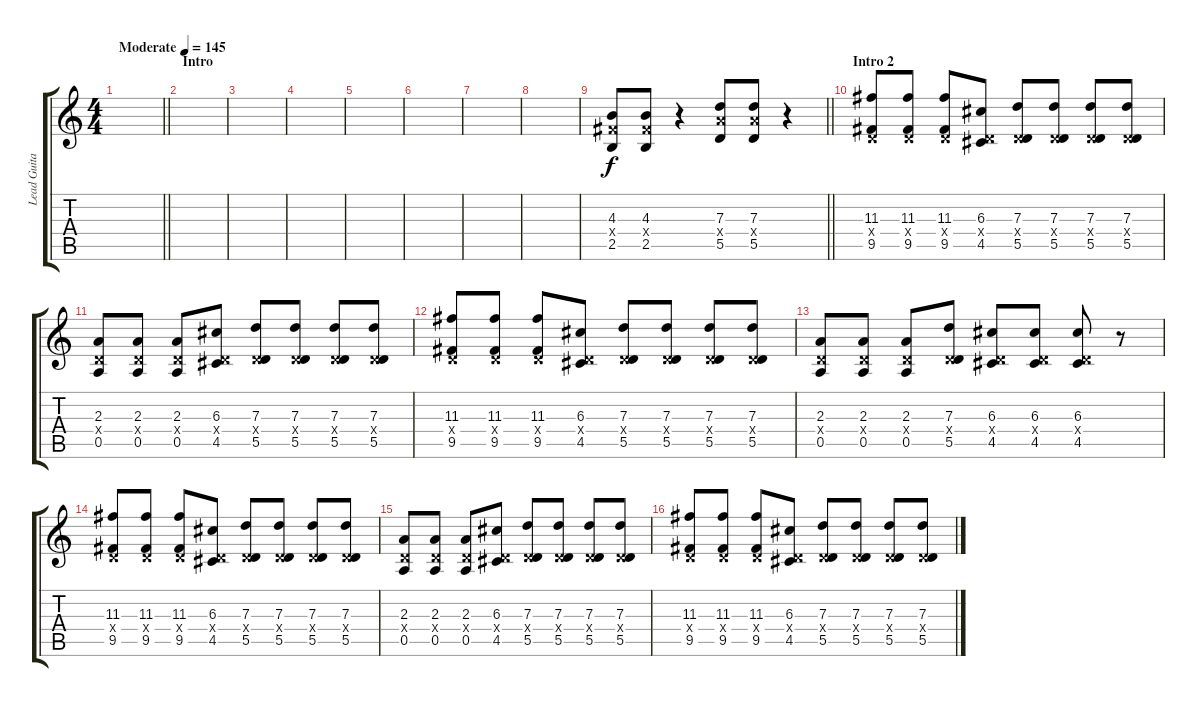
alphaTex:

\track ("Lead Guitar" "Lead Guita") {instrument distortionguitar}
\staff {score tabs}
\tuning (E4 B3 G3 D3 A2 D2) {hide}
\ts (4 4)
\tempo (145 "Moderate")
\clef g2
\barLineRight lightlight
\ks c
|
\section ("" "Intro")
|
|
|
|
|
|
|
\barLineRight lightlight
(4.3 4.4{x} 2.5).8 (4.3 4.4{x} 2.5).8 r.4 (7.3 7.4{x} 5.5).8 (7.3 7.4{x} 5.5).8 r.4 |
\section ("" "Intro 2")
(11.3 0.4{x} 9.5).8 (11.3 0.4{x} 9.5).8 (11.3 0.4{x} 9.5).8 (6.3 0.4{x} 4.5).8 (7.3 0.4{x} 5.5).8 (7.3 0.4{x} 5.5).8 (7.3 0.4{x} 5.5).8 (7.3 0.4{x} 5.5).8 |
(2.3 0.4{x} 0.5).8 (2.3 0.4{x} 0.5).8 (2.3 0.4{x} 0.5).8 (6.3 0.4{x} 4.5).8 (7.3 0.4{x} 5.5).8 (7.3 0.4{x} 5.5).8 (7.3 0.4{x} 5.5).8 (7.3 0.4{x} 5.5).8 |
(11.3 0.4{x} 9.5).8 (11.3 0.4{x} 9.5).8 (11.3 0.4{x} 9.5).8 (6.3 0.4{x} 4.5).8 (7.3 0.4{x} 5.5).8 (7.3 0.4{x} 5.5).8 (7.3 0.4{x} 5.5).8 (7.3 0.4{x} 5.5).8 |
(2.3 0.4{x} 0.5).8 (2.3 0.4{x} 0.5).8 (2.3 0.4{x} 0.5).8 (7.3 0.4{x} 5.5).8 (6.3 0.4{x} 4.5).8 (6.3 0.4{x} 4.5).8 (6.3 0.4{x} 4.5).8 r.8 |
(11.3 0.4{x} 9.5).8 (11.3 0.4{x} 9.5).8 (11.3 0.4{x} 9.5).8 (6.3 0.4{x} 4.5).8 (7.3 0.4{x} 5.5).8 (7.3 0.4{x} 5.5).8 (7.3 0.4{x} 5.5).8 (7.3 0.4{x} 5.5).8 |
(2.3 0.4{x} 0.5).8 (2.3 0.4{x} 0.5).8 (2.3 0.4{x} 0.5).8 (6.3 0.4{x} 4.5).8 (7.3 0.4{x} 5.5).8 (7.3 0.4{x} 5.5).8 (7.3 0.4{x} 5.5).8 (7.3 0.4{x} 5.5).8 |
(11.3 0.4{x} 9.5).8 (11.3 0.4{x} 9.5).8 (11.3 0.4{x} 9.5).8 (6.3 0.4{x} 4.5).8 (7.3 0.4{x} 5.5).8 (7.3 0.4{x} 5.5).8 (7.3 0.4{x} 5.5).8 (7.3 0.4{x} 5.5).8
